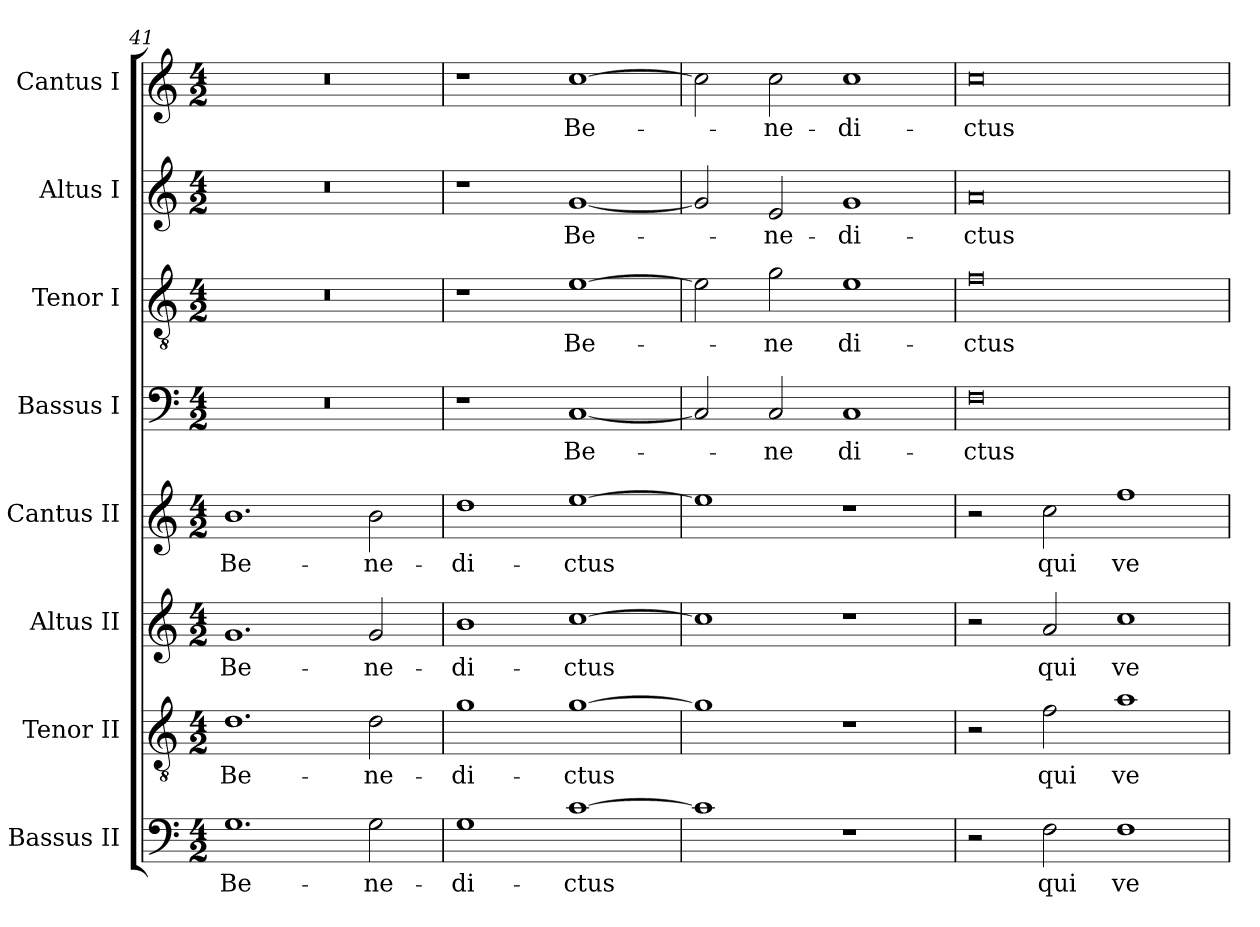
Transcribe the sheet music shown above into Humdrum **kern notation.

**kern	**text	**kern	**text	**kern	**text	**kern	**text	**kern	**text	**kern	**text	**kern	**text	**kern	**text
*part8	*part8	*part7	*part7	*part6	*part6	*part5	*part5	*part4	*part4	*part3	*part3	*part2	*part2	*part1	*part1
*staff8	*staff8	*staff7	*staff7	*staff6	*staff6	*staff5	*staff5	*staff4	*staff4	*staff3	*staff3	*staff2	*staff2	*staff1	*staff1
*I"Bassus II	*	*I"Tenor II	*	*I"Altus II	*	*I"Cantus II	*	*I"Bassus I	*	*I"Tenor I	*	*I"Altus I	*	*I"Cantus I	*
*I'B.II	*	*I'T.II	*	*I'A.II	*	*I'C.II	*	*I'B.I	*	*I'T.I	*	*I'A.I	*	*I'C.I	*
*clefF4	*	*clefGv2	*	*clefG2	*	*clefG2	*	*clefF4	*	*clefGv2	*	*clefG2	*	*clefG2	*
*	*	*ITrd7c12	*	*	*	*	*	*	*	*ITrd7c12	*	*	*	*	*
*k[]	*	*k[]	*	*k[]	*	*k[]	*	*k[]	*	*k[]	*	*k[]	*	*k[]	*
*C:	*	*C:	*	*C:	*	*C:	*	*C:	*	*C:	*	*C:	*	*C:	*
*M4/2	*	*M4/2	*	*M4/2	*	*M4/2	*	*M4/2	*	*M4/2	*	*M4/2	*	*M4/2	*
=41	=41	=41	=41	=41	=41	=41	=41	=41	=41	=41	=41	=41	=41	=41	=41
1.G\	Be-	1.D\	Be-	1.g/	Be-	1.b\	Be-	0r	.	0r	.	0r	.	0r	.
2G\	-ne-	2D\	-ne-	2g/	-ne-	2b\	-ne-	.	.	.	.	.	.	.	.
=42	=42	=42	=42	=42	=42	=42	=42	=42	=42	=42	=42	=42	=42	=42	=42
1G\	-di-	1G\	-di-	1b\	-di-	1dd\	-di-	1r	.	1r	.	1r	.	1r	.
[1c\	-ctus	[1G\	-ctus	[1cc\	-ctus	[1ee\	-ctus	[1C/	Be-	[1E\	Be-	[1g/	Be-	[1cc\	Be-
=43	=43	=43	=43	=43	=43	=43	=43	=43	=43	=43	=43	=43	=43	=43	=43
1c\]	.	1G\]	.	1cc\]	.	1ee\]	.	2C/]	.	2E\]	.	2g/]	.	2cc\]	.
.	.	.	.	.	.	.	.	2C/	-ne	2G\	-ne	2e/	-ne-	2cc\	-ne-
1r	.	1r	.	1r	.	1r	.	1C/	di-	1E\	di-	1g/	-di-	1cc\	-di-
=44	=44	=44	=44	=44	=44	=44	=44	=44	=44	=44	=44	=44	=44	=44	=44
2r	.	2r	.	2r	.	2r	.	0F\	-ctus	0F\	-ctus	0a/	-ctus	0cc\	-ctus
2F\	qui	2F\	qui	2a/	qui	2cc\	qui	.	.	.	.	.	.	.	.
1F\	ve-	1A\	ve-	1cc\	ve-	1ff\	ve-	.	.	.	.	.	.	.	.
=	=	=	=	=	=	=	=	=	=	=	=	=	=	=	=
*-	*-	*-	*-	*-	*-	*-	*-	*-	*-	*-	*-	*-	*-	*-	*-
